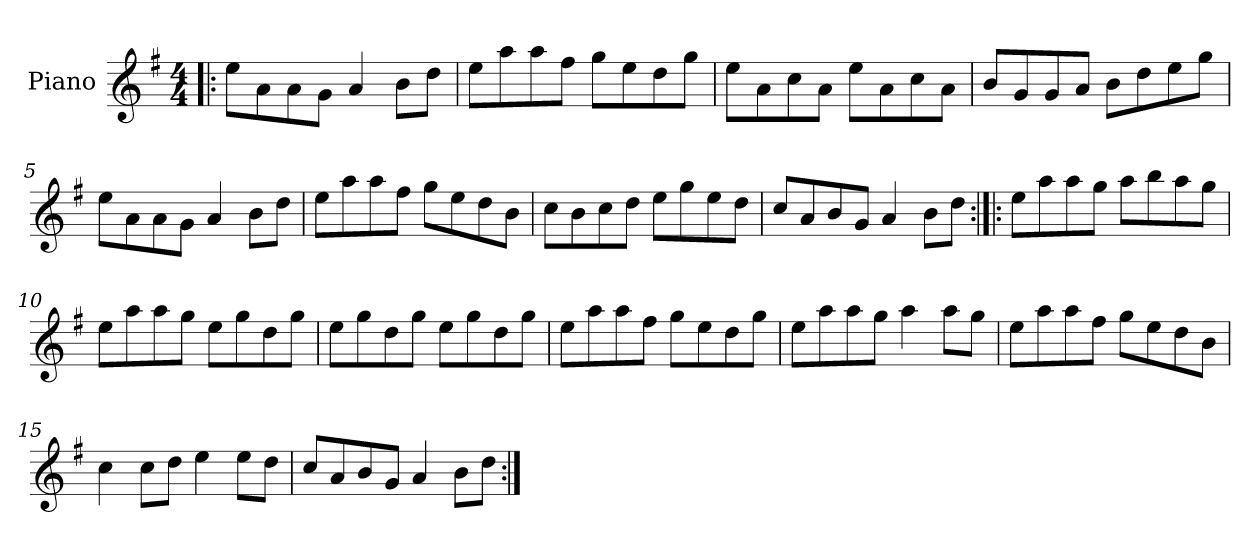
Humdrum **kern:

**kern
*part1
*staff1
*I"Piano
*I'Pno
*clefG2
*k[f#]
*A:dor
*M4/4
=1!|:
8ee\L
8a\
8a\
8g\J
4a/
8b\L
8dd\J
=2
8ee\L
8aa\
8aa\
8ff#\J
8gg\L
8ee\
8dd\
8gg\J
=3
8ee\L
8a\
8cc\
8a\J
8ee\L
8a\
8cc\
8a\J
=4
8b/L
8g/
8g/
8a/J
8b\L
8dd\
8ee\
8gg\J
!!LO:LB:g=z
=5
8ee\L
8a\
8a\
8g\J
4a/
8b\L
8dd\J
=6
8ee\L
8aa\
8aa\
8ff#\J
8gg\L
8ee\
8dd\
8b\J
=7
8cc\L
8b\
8cc\
8dd\J
8ee\L
8gg\
8ee\
8dd\J
=8
8cc/L
8a/
8b/
8g/J
4a/
8b\L
8dd\J
!!LO:LB:g=z
=9:|!|:
8ee\L
8aa\
8aa\
8gg\J
8aa\L
8bb\
8aa\
8gg\J
=10
8ee\L
8aa\
8aa\
8gg\J
8ee\L
8gg\
8dd\
8gg\J
=11
8ee\L
8gg\
8dd\
8gg\J
8ee\L
8gg\
8dd\
8gg\J
=12
8ee\L
8aa\
8aa\
8ff#\J
8gg\L
8ee\
8dd\
8gg\J
!!LO:LB:g=z
=13
8ee\L
8aa\
8aa\
8gg\J
4aa\
8aa\L
8gg\J
=14
8ee\L
8aa\
8aa\
8ff#\J
8gg\L
8ee\
8dd\
8b\J
=15
4cc\
8cc\L
8dd\J
4ee\
8ee\L
8dd\J
=16
8cc/L
8a/
8b/
8g/J
4a/
8b\L
8dd\J
=:|!
*-
